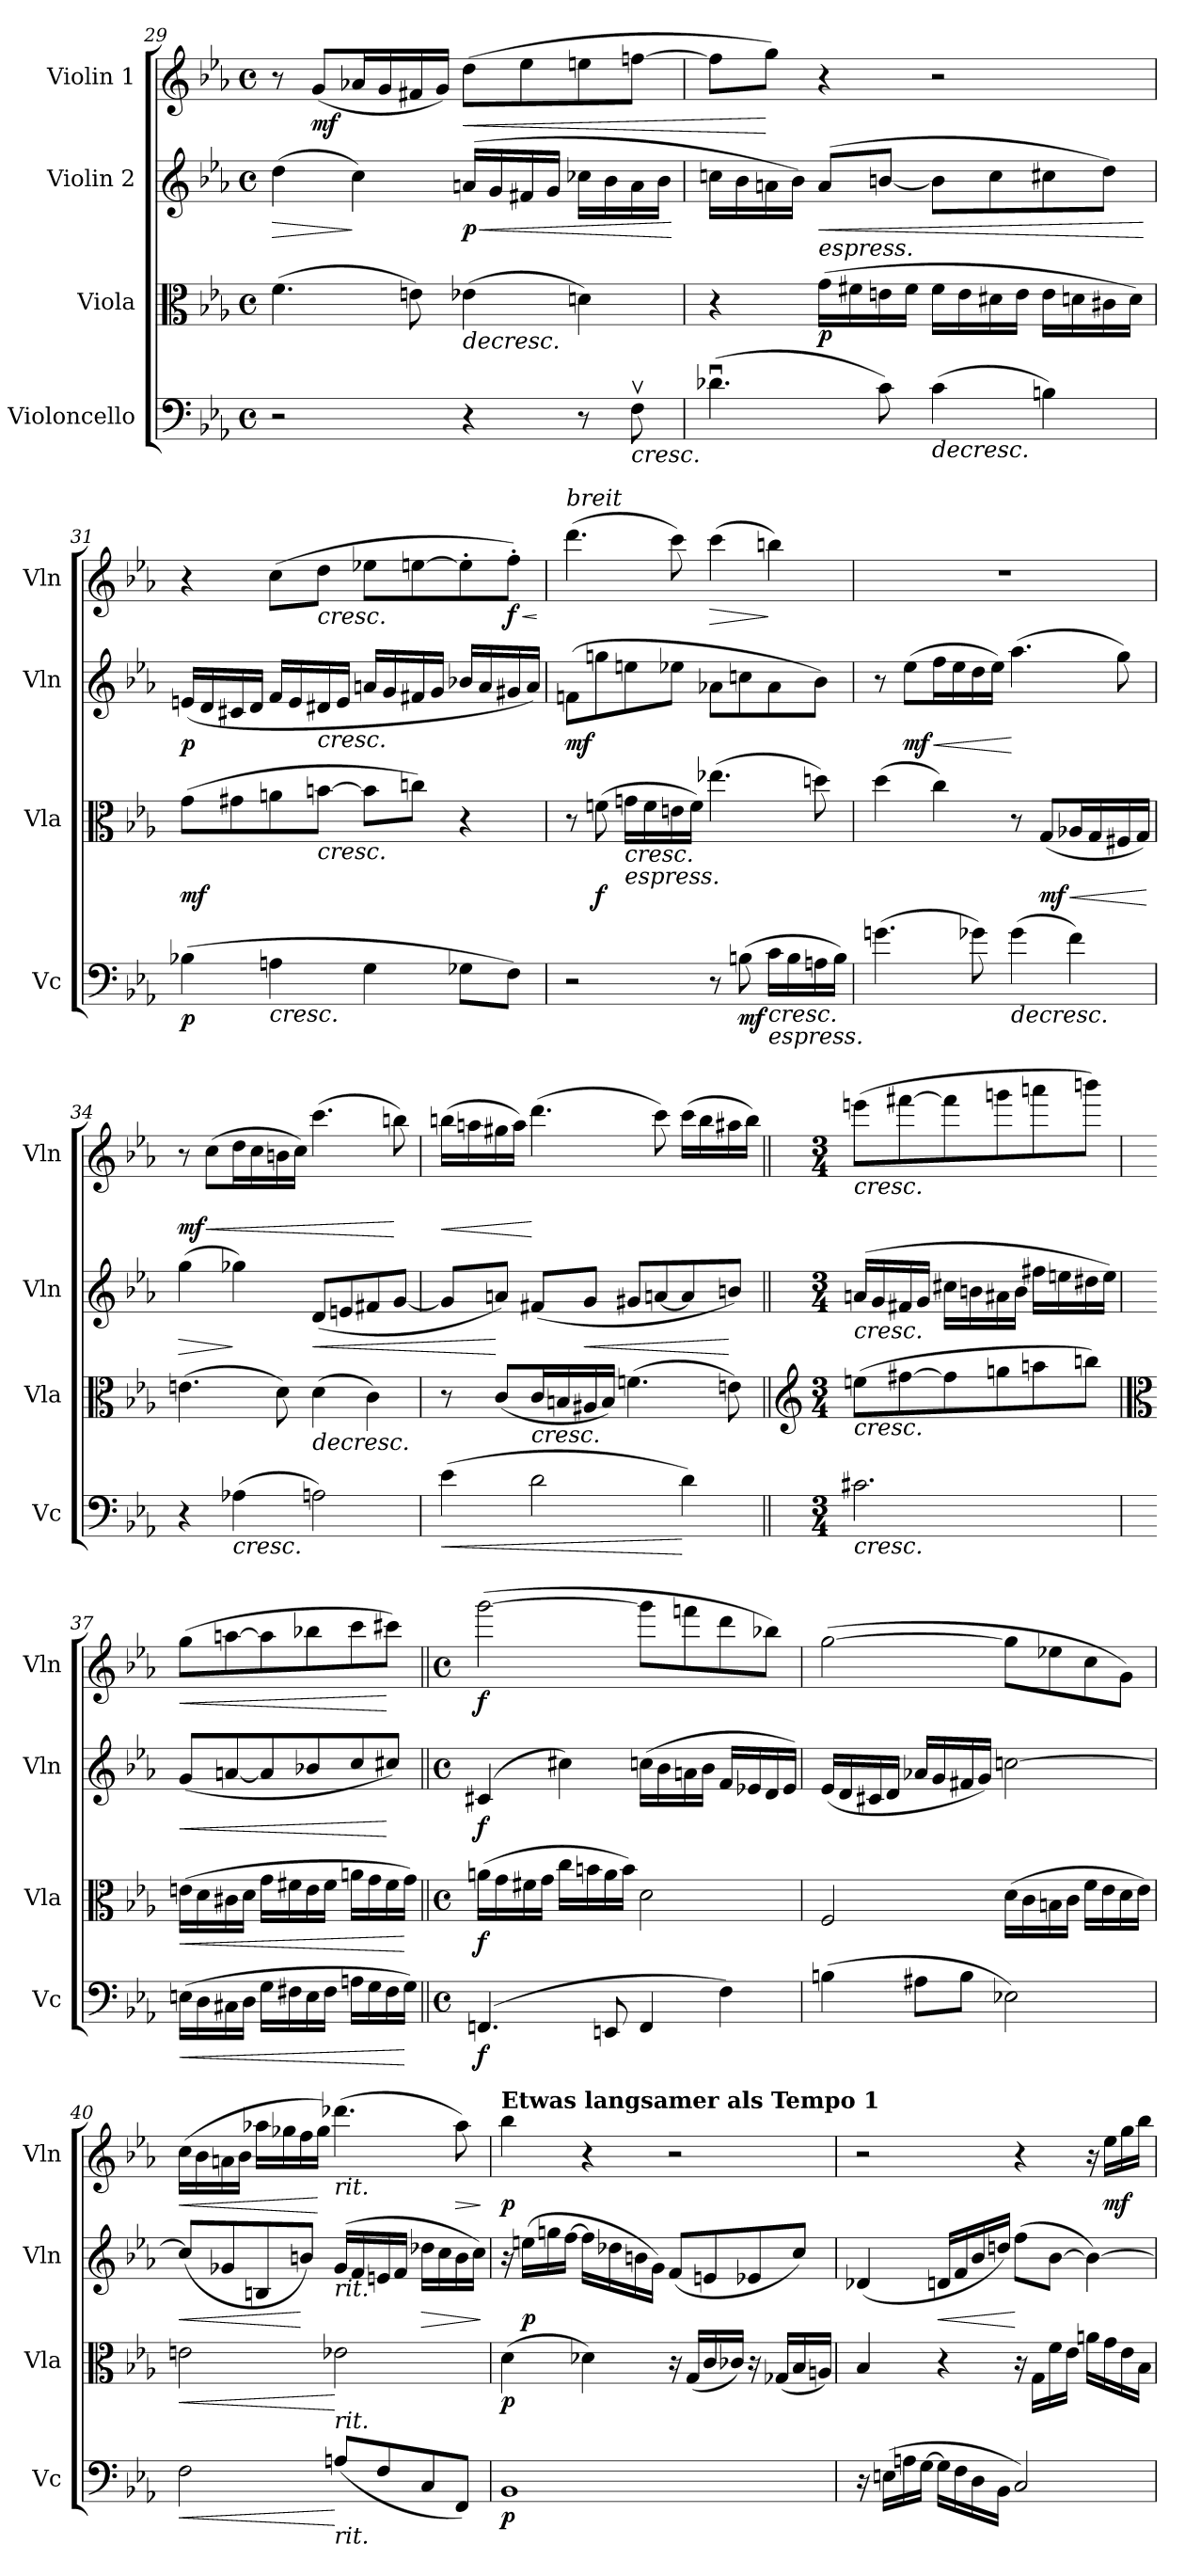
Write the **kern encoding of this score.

**kern	**dynam	**kern	**dynam	**kern	**dynam	**kern	**dynam
*part4	*part4	*part3	*part3	*part2	*part2	*part1	*part1
*staff4	*staff4	*staff3	*staff3	*staff2	*staff2	*staff1	*staff1
*I"Violoncello	*	*I"Viola	*	*I"Violin 2	*	*I"Violin 1	*
*I'Vc	*	*I'Vla	*	*I'Vln	*	*I'Vln	*
!!LO:LB:g=z
*clefF4	*	*clefC3	*	*clefG2	*	*clefG2	*
*k[b-e-a-]	*	*k[b-e-a-]	*	*k[b-e-a-]	*	*k[b-e-a-]	*
*M4/4	*	*M4/4	*	*M4/4	*	*M4/4	*
*met(c)	*	*met(c)	*	*met(c)	*	*met(c)	*
=29	=29	=29	=29	=29	=29	=29	=29
!	!	!	!	!	!LO:HP:b	!	!
2r	.	(4.f\	.	(4dd\	>	8r	.
!	!	!	!	!	!	!	!LO:DY:b
.	.	.	.	.	.	(8g/L	mf
.	.	.	.	4cc\)	]	16a-X/L	.
.	.	.	.	.	.	16g/	.
.	.	8en\)	.	.	.	16f#X/	.
.	.	.	.	.	.	16g/JJ)	.
!	!	!	!LO:HP:b	!	!LO:HP:b	!	!LO:HP:b
!	!	!	!	!	!LO:DY:n=1:b	!	!
4r	.	(4e-X\	>	(16an/LL	< p	(8dd\L	<
.	.	.	.	16g/	.	.	.
.	.	.	.	16f#X/	.	8ee-\	.
.	.	.	.	16g/JJ	.	.	.
8r	.	4dn\)	.	16cc-X\LL	.	8een\	.
.	.	.	.	16b-\	.	.	.
!	!LO:HP:b	!	!	!	!	!	!
8Fv\	<	.	.	16a\	.	[8ffn\J	.
.	.	.	.	16b-\JJ	.	.	.
.	.	.	.	.	[	.	.
=30	=30	=30	=30	=30	=30	=30	=30
(4.d-Xu\	.	4r	.	16ccn\LL	.	8ff\L]	.
.	.	.	.	16b-\	.	.	.
.	.	.	.	16an\	.	8gg\J)	[
.	.	.	.	16b-\JJ)	.	.	.
!	!	!	!	!LO:TX:b:i:t=espress.	!	!	!
!	!	!	!LO:DY:b	!	!LO:HP:b	!	!
.	.	(16g\LL	p	(8a/L	<	4r	.
.	.	16f#X\	.	.	.	.	.
8c\)	.	16en\	.	[8bn/J	.	.	.
.	.	16f#\JJ	.	.	.	.	.
!	!LO:HP:b	!	!	!	!	!	!
(4c\	>	16f#\LL	.	8b\L]	.	2r	.
.	.	16e\	.	.	.	.	.
.	.	16d#X\	.	8cc\	.	.	.
.	.	16e\JJ	.	.	.	.	.
4Bn\)	[	16e\LL	.	8cc#X\	.	.	.
.	.	16dn\	.	.	.	.	.
.	.	16c#X\	.	8dd\J)	.	.	.
.	.	16d\JJ)	.	.	.	.	.
.	.	.	.	.	[	.	.
!!LO:LB:g=z
=31	=31	=31	=31	=31	=31	=31	=31
!	!LO:DY:b	!	!LO:DY:b	!	!LO:DY:b	!	!
(4B-X\	p	(8g\L	mf	(16en/LL	p	4r	.
.	.	.	.	16d/	.	.	.
.	.	8g#X\	.	16c#X/	.	.	.
.	.	.	.	16d/JJ	.	.	.
!LO:TX:b:i:t=cresc.	!	!	!	!	!	!	!
4An\	.	8an\	.	16f/LL	.	(8cc\L	.
.	.	.	.	16e/	.	.	.
!	!	!	!	!	!	!LO:TX:b:i:t=cresc.	!
!	!	!	!	!LO:TX:b:i:t=cresc.	!	!	!
!	!	!LO:TX:b:i:t=cresc.	!	!	!	!	!
.	.	[8bn\J	.	16d#X/	.	8dd\J	.
.	.	.	.	16e/JJ	.	.	.
4G\	.	8b\L]	.	16an/LL	.	8ee-X\L	.
.	.	.	.	16g/	.	.	.
.	.	8ccn\J)	.	16f#X/	.	[>8een\	.
.	.	.	.	16g/JJ	.	.	.
8G-X\L	.	4r	.	16b-X/LL	.	8ee'\]	.
.	.	.	.	16a/	.	.	.
!	!	!	!	!	!	!	!LO:HP:b
!	!	!	!	!	!	!	!LO:DY:n=1:b
8F\J)	.	.	.	16g#X/	.	8ff'\J)	< f
.	.	.	.	16a/JJ)	.	.	.
.	.	.	.	.	.	.	[
=32	=32	=32	=32	=32	=32	=32	=32
!	!	!	!	!	!	!LO:TX:a:i:t=breit	!
!	!	!	!	!	!LO:DY:b	!	!
2r	.	8r	.	(8fn\L	mf	(4.ddd\	.
!	!	!	!LO:DY:b	!	!	!	!
.	.	(8fn\	f	8ggn\	.	.	.
!	!	!LO:TX:b:i:t=espress.	!	!	!	!	!
!	!	!	!LO:HP:b	!	!	!	!
.	.	16gn\LL	<	8een\	.	.	.
.	.	16f\	.	.	.	.	.
.	.	16en\	.	8ee-X\J	.	8ccc\)	.
.	.	16f\JJ)	.	.	.	.	.
!	!	!	!	!	!	!	!LO:HP:b
8r	.	(4.ee-X\	]	8a-X\L	.	(4ccc\	>
!	!LO:DY:b	!	!	!	!	!	!
(8Bn\	mf	.	.	8ccn\	.	.	.
!LO:TX:b:i:t=espress.	!	!	!	!	!	!	!
!	!LO:HP:b	!	!	!	!	!	!
16c\LL	<	.	.	8a-\	.	4bbn\)	]
16B\	.	.	.	.	.	.	.
16An\	.	8ddn\)	.	8b-\J)	.	.	.
16B\JJ)	.	.	.	.	.	.	.
.	]	.	.	.	.	.	.
=33	=33	=33	=33	=33	=33	=33	=33
(4.gn\	.	(4dd\	.	8r	.	1r	.
!	!	!	!	!	!LO:DY:b	!	!
.	.	.	.	(8ee-\L	mf	.	.
!	!	!	!	!	!LO:HP:b	!	!
.	.	4cc\)	.	16ff\L	<	.	.
.	.	.	.	16ee-\	.	.	.
8g-X\)	.	.	.	16dd\	.	.	.
.	.	.	.	16ee-\JJ)	.	.	.
!	!LO:HP:b	!	!	!	!	!	!
(4g-\	>	8r	.	(4.aa-\	[	.	.
!	!	!	!LO:DY:b	!	!	!	!
.	.	(8G/L	mf	.	.	.	.
!	!	!	!LO:HP:b	!	!	!	!
4f\)	.	16A-X/L	<	.	.	.	.
.	.	16G/	.	.	.	.	.
.	.	16F#X/	.	8gg\)	.	.	.
.	.	16G/JJ)	.	.	.	.	.
.	[	.	[	.	.	.	.
!!LO:PB:g=z
=34	=34	=34	=34	=34	=34	=34	=34
!	!	!	!	!	!LO:HP:b	!	!LO:DY:b
4r	.	(4.en\	.	(4gg\	>	8r	mf
!	!	!	!	!	!	!	!LO:HP:b
.	.	.	.	.	.	(8cc\L	<
!	!LO:HP:b	!	!	!	!	!	!
(4A-X\	<	.	.	4gg-X\)	]	16dd\L	.
.	.	.	.	.	.	16cc\	.
.	.	8d\)	.	.	.	16bn\	.
.	.	.	.	.	.	16cc\JJ)	.
!	!	!	!LO:HP:b	!	!LO:HP:b	!	!
2An\)	]	(4d\	>	(8d/L	<	(4.ccc\	.
.	.	.	.	8en/	.	.	.
.	.	4c\)	[	8f#X/	.	.	.
.	.	.	.	[<8g/J	.	8bbn\)	[
=35	=35	=35	=35	=35	=35	=35	=35
!	!LO:HP:b	!	!	!	!	!	!LO:HP:b
(4e-\	<	8r	.	8g/L]	.	(16bbn\LL	<
.	.	.	.	.	.	16aan\	.
.	.	(<8c/L	.	8an/J)	[	16gg#X\	.
.	.	.	.	.	.	16aa\JJ)	.
!	!	!	!LO:HP:b	!	!	!	!
2d\	.	16c/L	<	(8f#X/L	.	(4.ddd\	[
.	.	16Bn/	.	.	.	.	.
!	!	!	!	!	!LO:HP:b	!	!
.	.	16A#X/	.	8g/J	<	.	.
.	.	16B/JJ)	.	.	.	.	.
.	.	(4.fn\	]	8g#X/L	.	.	.
.	.	.	.	[<8an/	.	8ccc\)	.
4d\)	[	.	.	8a/]	.	(16ccc\LL	.
.	.	.	.	.	.	16bb\	.
.	.	8en\)	.	8bn/J)	[	16aa#X\	.
.	.	.	.	.	.	16bb\JJ)	.
=36||	=36||	=36||	=36||	=36||	=36||	=36||	=36||
*	*	*clefG2	*	*	*	*	*
*M3/4	*	*M3/4	*	*M3/4	*	*M3/4	*
!	!	!	!	!	!	!LO:TX:b:i:t=cresc.	!
!	!	!	!	!LO:TX:b:i:t=cresc.	!	!	!
!	!	!LO:TX:b:i:t=cresc.	!	!	!	!	!
!LO:TX:b:i:t=cresc.	!	!	!	!	!	!	!
2.c#X\	.	(8een\L	.	(16an/LL	.	(8eeen\L	.
.	.	.	.	16g/	.	.	.
.	.	[>8ff#X\	.	16f#X/	.	[>8fff#X\	.
.	.	.	.	16g/JJ	.	.	.
.	.	8ff#\]	.	16cc#X\LL	.	8fff#\]	.
.	.	.	.	16bn\	.	.	.
.	.	8ggn\	.	16a#X\	.	8gggn\	.
.	.	.	.	16b\JJ	.	.	.
.	.	8aan\	.	16ff#X\LL	.	8aaan\	.
.	.	.	.	16een\	.	.	.
.	.	8bbn\J)	.	16dd#X\	.	8bbbn\J)	.
.	.	.	.	16ee\JJ)	.	.	.
!!LO:LB:g=z
=37	=37	=37	=37	=37	=37	=37	=37
*	*	*clefC3	*	*	*	*	*
!	!LO:HP:b	!	!LO:HP:b	!	!LO:HP:b	!	!LO:HP:b
(16En\LL	<	(16en\LL	<	(8g/L	<	(8gg\L	<
16D\	.	16d\	.	.	.	.	.
16C#X\	.	16c#X\	.	[8an/	.	[8aan\	.
16D\JJ	.	16d\JJ	.	.	.	.	.
16G\LL	.	16g\LL	.	8a/]	.	8aa\]	.
16F#X\	.	16f#X\	.	.	.	.	.
16E\	.	16e\	.	8b-X/	.	8bb-X\	.
16F#\JJ	.	16f#\JJ	.	.	.	.	.
16An\LL	.	16an\LL	.	8cc/	.	8ccc\	.
16G\	.	16g\	.	.	.	.	.
16F#\	.	16f#\	.	8cc#X/J)	[	8ccc#X\J)	[
16G\JJ)	[	16g\JJ)	[	.	.	.	.
=38||	=38||	=38||	=38||	=38||	=38||	=38||	=38||
*M4/4	*	*M4/4	*	*M4/4	*	*M4/4	*
*met(c)	*	*met(c)	*	*met(c)	*	*met(c)	*
!	!LO:DY:b	!	!LO:DY:b	!	!LO:DY:b	!	!LO:DY:b
(4.FFn/	f	(16an\LL	f	(4c#X/	f	([2ggg\	f
.	.	16g\	.	.	.	.	.
.	.	16f#X\	.	.	.	.	.
.	.	16g\JJ	.	.	.	.	.
.	.	16cc\LL	.	4cc#X\)	.	.	.
.	.	16bn\	.	.	.	.	.
8EEn/	.	16a\	.	.	.	.	.
.	.	16b\JJ)	.	.	.	.	.
4FF/	.	2d\	.	(<16ccn\LL	.	8ggg\L]	.
.	.	.	.	16b-\	.	.	.
.	.	.	.	16an\	.	8fffn\	.
.	.	.	.	16b-\JJ	.	.	.
4F\)	.	.	.	16f/LL	.	8ddd\	.
.	.	.	.	16e-X/	.	.	.
.	.	.	.	16d/	.	8bb-X\J)	.
.	.	.	.	16e-/JJ)	.	.	.
!!LO:LB:g=z
=39	=39	=39	=39	=39	=39	=39	=39
(4Bn\	.	2F/	.	(16e-/LL	.	([>2gg\	.
.	.	.	.	16d/	.	.	.
.	.	.	.	16c#X/	.	.	.
.	.	.	.	16d/JJ	.	.	.
8A#X\L	.	.	.	16a-X/LL	.	.	.
.	.	.	.	16g/	.	.	.
8B\J	.	.	.	16f#X/	.	.	.
.	.	.	.	16g/JJ)	.	.	.
2E-X\)	.	(16d\LL	.	[>2ccn\	.	8gg\L]	.
.	.	16c\	.	.	.	.	.
.	.	16Bn\	.	.	.	8ee-X\	.
.	.	16c\JJ	.	.	.	.	.
.	.	16f\LL	.	.	.	8cc\	.
.	.	16e-\	.	.	.	.	.
.	.	16d\	.	.	.	8g\J)	.
.	.	16e-\JJ)	.	.	.	.	.
=40	=40	=40	=40	=40	=40	=40	=40
!	!LO:HP:b	!	!LO:HP:b	!	!LO:HP:b	!	!LO:HP:b
2F\	<	2en\	<	(8cc/L]	<	(16cc\LL	<
.	.	.	.	.	.	16b-\	.
.	.	.	.	8g-X/	.	16an\	.
.	.	.	.	.	.	16b-\JJ	.
.	.	.	.	8Bn/	.	16aa-X\LL	.
.	.	.	.	.	.	16gg-X\	.
.	.	.	.	8bn/J)	[	16ff\	.
.	.	.	.	.	.	16gg-\JJ)	[
!	!	!	!	!	!	!LO:TX:b:i:t=rit.	!
!	!	!	!	!LO:TX:b:i:t=rit.	!	!	!
!	!	!LO:TX:b:i:t=rit.	!	!	!	!	!
!LO:TX:b:i:t=rit.	!	!	!	!	!	!	!
(8An/L	[	2e-X\	[	(16g-/LL	.	(4.ddd-X\	.
.	.	.	.	16f/	.	.	.
8F/	.	.	.	16en/	.	.	.
.	.	.	.	16f/JJ	.	.	.
!	!	!	!	!	!LO:HP:b	!	!
8C/	.	.	.	16dd-X\LL	>	.	.
.	.	.	.	16cc\	.	.	.
!	!	!	!	!	!	!	!LO:HP:b
8FF/J)	.	.	.	16b\	.	8aa-\)	>
.	.	.	.	16cc\JJ)	.	.	.
.	[	.	[	.	]	.	]
!!LO:LB:g=z
=41	=41	=41	=41	=41	=41	=41	=41
!	!	!	!	!	!	!LO:TX:a:B:t=Etwas langsamer als Tempo 1	!
!	!LO:DY:b	!	!LO:DY:b	!	!	!	!LO:DY:b
1BB-	p	(4d\	p	16r	.	4bb-\	p
!	!	!	!	!	!LO:DY:b	!	!
.	.	.	.	(16een\LL	p	.	.
.	.	.	.	16ggn\	.	.	.
.	.	.	.	[>16ff\JJ	.	.	.
.	.	4d-X\)	.	16ff\LL]	.	4r	.
.	.	.	.	16dd-X\	.	.	.
.	.	.	.	16bn\	.	.	.
.	.	.	.	16g\JJ)	.	.	.
.	.	16r	.	(8f/L	.	2r	.
.	.	(16G/LL	.	.	.	.	.
.	.	16c/	.	8en/	.	.	.
.	.	16c-X/JJ)	.	.	.	.	.
.	.	16r	.	8e-X/	.	.	.
.	.	(16G-X/LL	.	.	.	.	.
.	.	16B-/	.	8cc/J)	.	.	.
.	.	16An/JJ)	.	.	.	.	.
=42	=42	=42	=42	=42	=42	=42	=42
16r	.	4B-/	.	(4d-X/	.	2r	.
(16En\LL	.	.	.	.	.	.	.
16An\	.	.	.	.	.	.	.
[>16G\JJ	.	.	.	.	.	.	.
!	!	!	!	!	!LO:HP:b	!	!
16G\LL]	.	4r	.	16dn/LL	<	.	.
16F\	.	.	.	16f/	.	.	.
16D\	.	.	.	16b-/	.	.	.
16BB-\JJ	.	.	.	16ddn/JJ)	.	.	.
2C/)	.	16r	.	(8ff\L	[	4r	.
.	.	16G\LL	.	.	.	.	.
.	.	16f\	.	[8b-\J	.	.	.
.	.	16e-\JJ	.	.	.	.	.
.	.	16an\LL	.	4b-\_)	.	16r	.
!	!	!	!	!	!	!	!LO:DY:b
.	.	16g\	.	.	.	16ee-\LL	mf
.	.	16e-\	.	.	.	16gg\	.
.	.	16B-\JJ	.	.	.	16bb-\JJ	.
=	=	=	=	=	=	=	=
*-	*-	*-	*-	*-	*-	*-	*-
